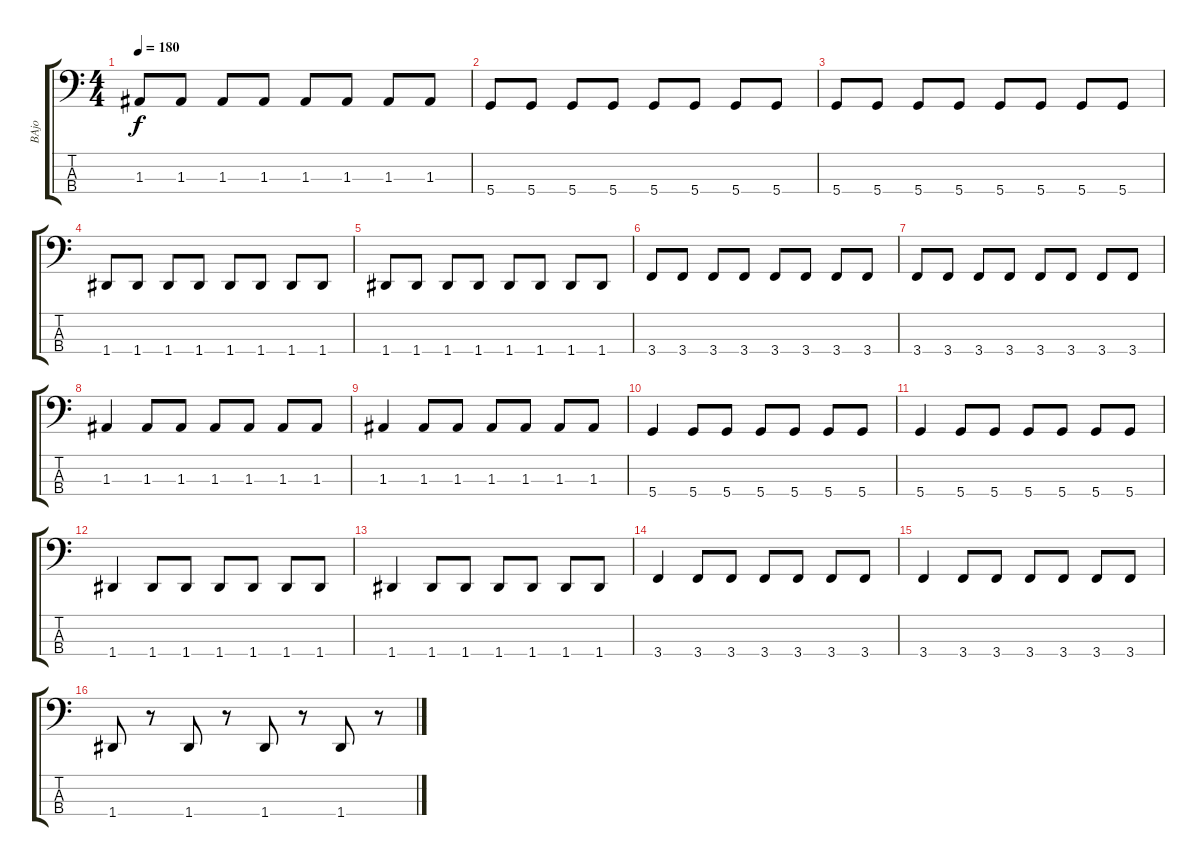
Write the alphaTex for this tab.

\track ("BAjo" "BAjo") {instrument electricbasspick}
\staff {score tabs}
\tuning (G2 D2 A1 D1) {hide}
\ts (4 4)
\tempo 180
\clef f4
\ks c
1.3.8{dy f} 1.3.8 1.3.8 1.3.8 1.3.8 1.3.8 1.3.8 1.3.8 |
5.4.8 5.4.8 5.4.8 5.4.8 5.4.8 5.4.8 5.4.8 5.4.8 |
5.4.8 5.4.8 5.4.8 5.4.8 5.4.8 5.4.8 5.4.8 5.4.8 |
1.4.8 1.4.8 1.4.8 1.4.8 1.4.8 1.4.8 1.4.8 1.4.8 |
1.4.8 1.4.8 1.4.8 1.4.8 1.4.8 1.4.8 1.4.8 1.4.8 |
3.4.8 3.4.8 3.4.8 3.4.8 3.4.8 3.4.8 3.4.8 3.4.8 |
3.4.8 3.4.8 3.4.8 3.4.8 3.4.8 3.4.8 3.4.8 3.4.8 |
1.3.4 1.3.8 1.3.8 1.3.8 1.3.8 1.3.8 1.3.8 |
1.3.4 1.3.8 1.3.8 1.3.8 1.3.8 1.3.8 1.3.8 |
5.4.4 5.4.8 5.4.8 5.4.8 5.4.8 5.4.8 5.4.8 |
5.4.4 5.4.8 5.4.8 5.4.8 5.4.8 5.4.8 5.4.8 |
1.4.4 1.4.8 1.4.8 1.4.8 1.4.8 1.4.8 1.4.8 |
1.4.4 1.4.8 1.4.8 1.4.8 1.4.8 1.4.8 1.4.8 |
3.4.4 3.4.8 3.4.8 3.4.8 3.4.8 3.4.8 3.4.8 |
3.4.4 3.4.8 3.4.8 3.4.8 3.4.8 3.4.8 3.4.8 |
1.4.8 r.8 1.4.8 r.8 1.4.8 r.8 1.4.8 r.8
